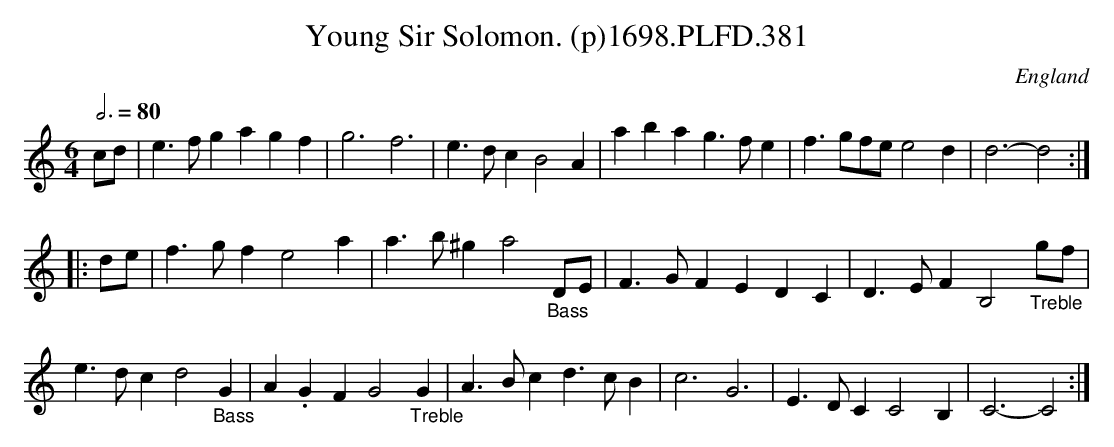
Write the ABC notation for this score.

X:1
T:Young Sir Solomon. (p)1698.PLFD.381
M:6/4
L:1/4
Q:3/4=80
O:England
K:C
c/d/|e>fgagf|g3f3|e>dcB2A|abag>fe|f>gf/e/e2d|d3-d2:|
|:d/e/|f>gfe2a|a>b^ga2"_Bass"D/E/|F>GFEDC|D>EFB,2"_Treble"g/f/|
e>dcd2"_Bass"G|A.GFG2"_Treble"G|A>Bcd>cB|c3G3|E>DCC2B,|C3-C2:|
